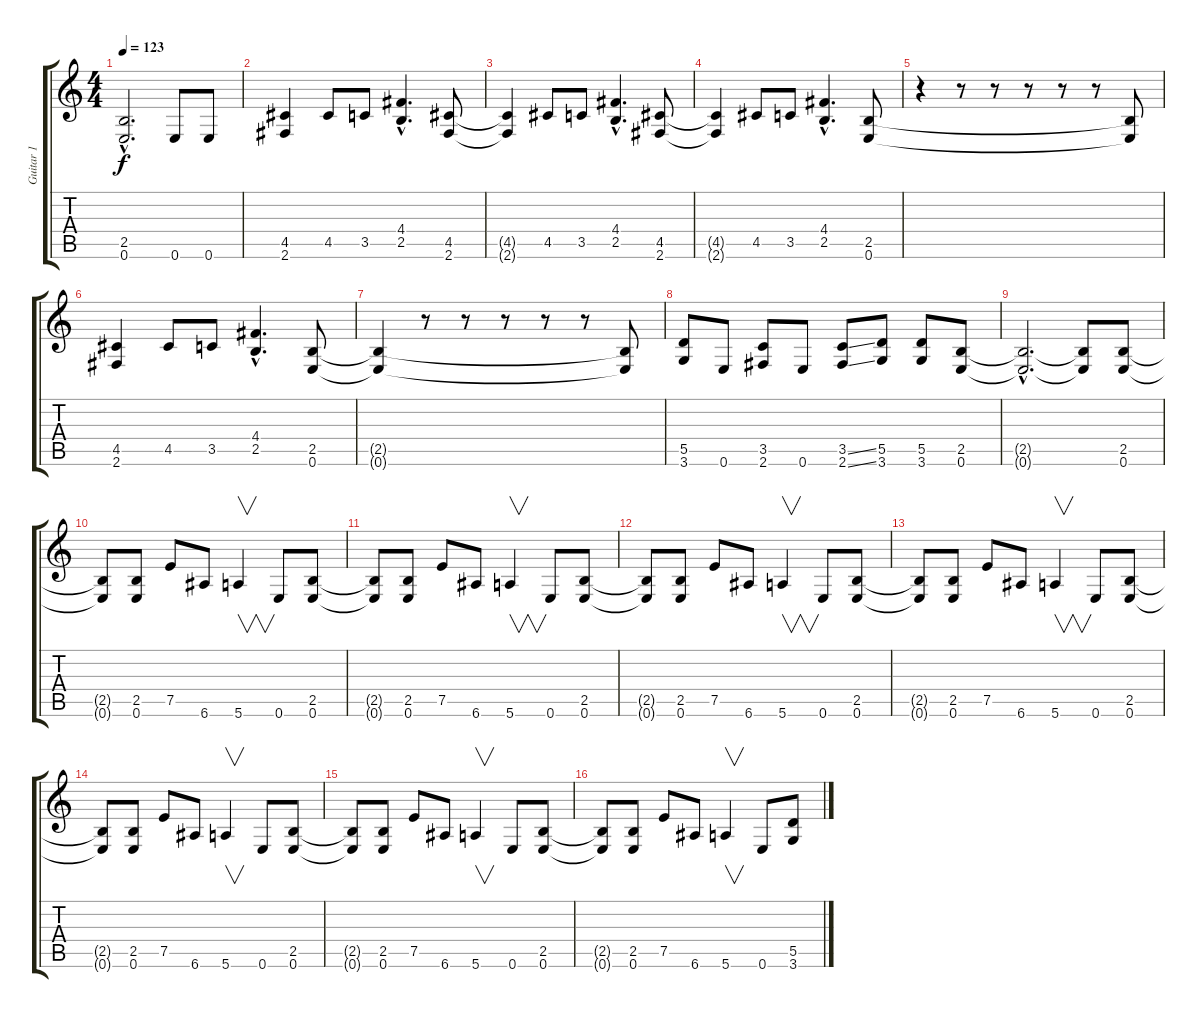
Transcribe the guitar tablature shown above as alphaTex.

\track ("Guitar 1" "Guitar 1") {instrument distortionguitar}
\staff {score tabs}
\tuning (E4 B3 G3 D3 A2 E2) {hide}
\ts (4 4)
\tempo 123
\clef g2
\ks c
(2.5{hac t} 0.6{hac t}).2{d dy f} 0.6.8 0.6.8 |
(4.5 2.6).4 4.5.8 3.5.8 (4.4{hac} 2.5{hac}).4{d} (4.5 2.6).8 |
(4.5{t} 2.6{t}).4 4.5.8 3.5.8 (4.4{hac} 2.5{hac}).4{d} (4.5 2.6).8 |
(4.5{t} 2.6{t}).4 4.5.8 3.5.8 (4.4{hac} 2.5{hac}).4{d} (2.5 0.6).8 |
r.4 r.8 r.8 r.8 r.8 r.8 (2.5{t} 0.6{t}).8 |
(4.5 2.6).4 4.5.8 3.5.8 (4.4{hac} 2.5{hac}).4{d} (2.5 0.6).8 |
(2.5{t} 0.6{t}).4 r.8 r.8 r.8 r.8 r.8 (2.5{t} 0.6{t}).8 |
(5.5 3.6).8 0.6.8 (3.5 2.6).8 0.6.8 (3.5{ss} 2.6{ss}).8 (5.5 3.6).8 (5.5 3.6).8 (2.5 0.6).8 |
(2.5{hac t} 0.6{hac t}).2{d} (2.5{t} 0.6{t}).8 (2.5 0.6).8 |
(2.5{t} 0.6{t}).8 (2.5 0.6).8 7.5.8 6.6.8 5.6.4{v} 0.6.8 (2.5 0.6).8 |
(2.5{t} 0.6{t}).8 (2.5 0.6).8 7.5.8 6.6.8 5.6.4{v} 0.6.8 (2.5 0.6).8 |
(2.5{t} 0.6{t}).8 (2.5 0.6).8 7.5.8 6.6.8 5.6.4{v} 0.6.8 (2.5 0.6).8 |
(2.5{t} 0.6{t}).8 (2.5 0.6).8 7.5.8 6.6.8 5.6.4{v} 0.6.8 (2.5 0.6).8 |
(2.5{t} 0.6{t}).8 (2.5 0.6).8 7.5.8 6.6.8 5.6.4{v} 0.6.8 (2.5 0.6).8 |
(2.5{t} 0.6{t}).8 (2.5 0.6).8 7.5.8 6.6.8 5.6.4{v} 0.6.8 (2.5 0.6).8 |
(2.5{t} 0.6{t}).8 (2.5 0.6).8 7.5.8 6.6.8 5.6.4{v} 0.6.8 (5.5 3.6).8
